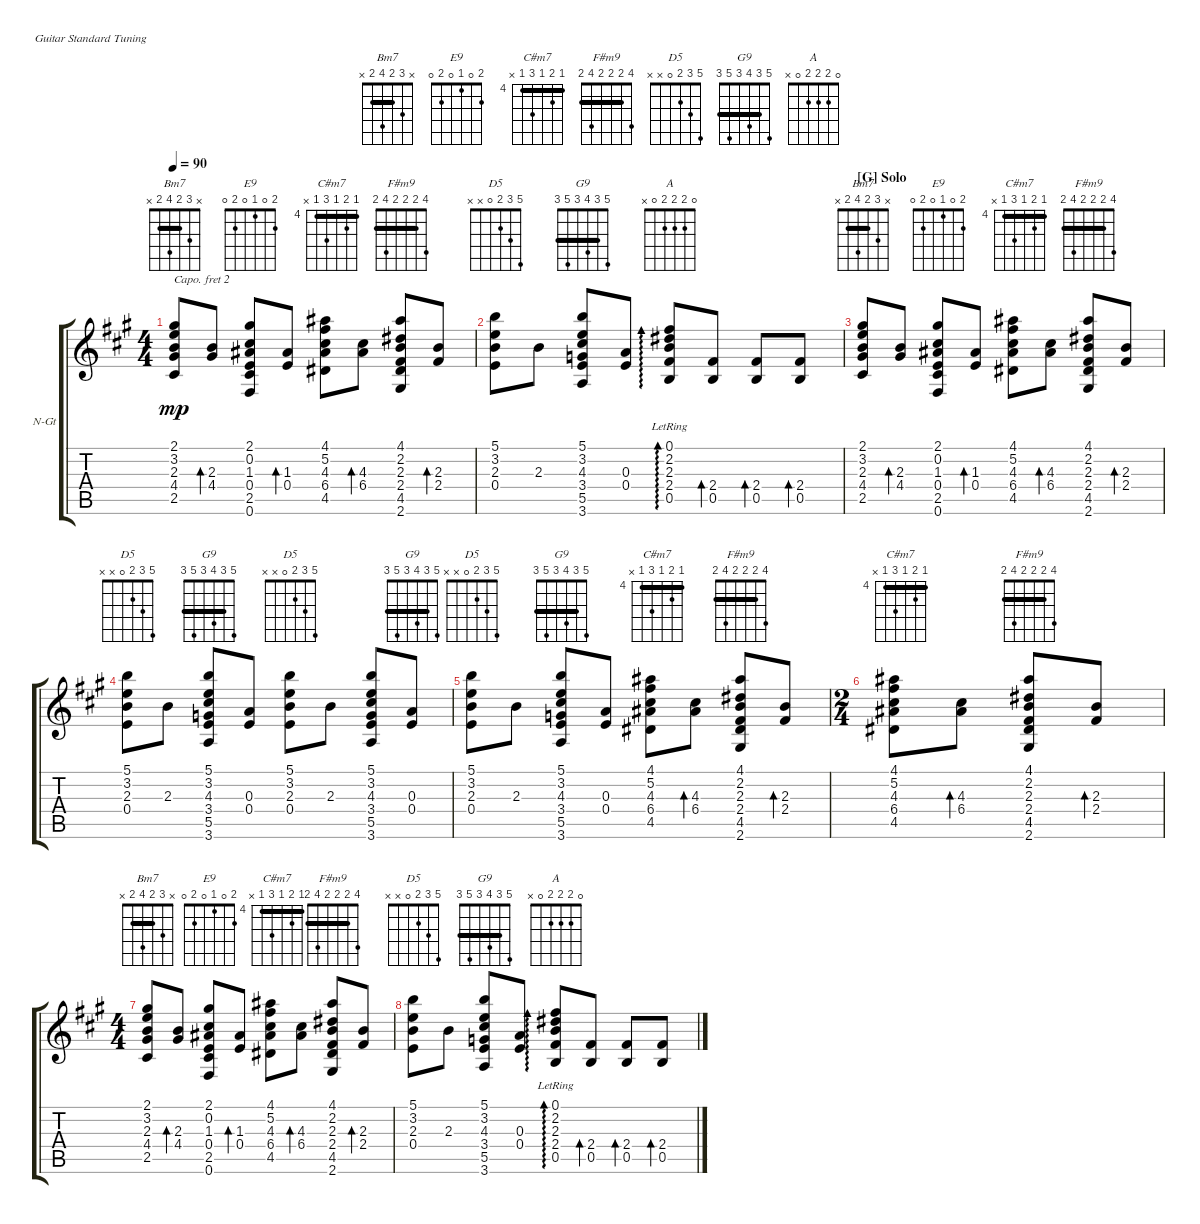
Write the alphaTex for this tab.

\defaultSystemsLayout 4
\bracketExtendMode groupsimilarinstruments
\firstSystemTrackNameOrientation horizontal
\otherSystemsTrackNameOrientation horizontal
\chordDiagramsInScore
\track ("Nylon Guitar" "N-Gt") {instrument acousticguitarnylon}
\staff {score tabs}
\capo 2
\tuning (E4 B3 G3 D3 A2 E2)
\chord ("Bm7" x 3 2 4 2 x) {barre 2}
\chord ("E9" 2 0 1 0 2 0)
\chord ("C#m7" 4 5 4 6 4 x) {firstfret 4 barre (4 4)}
\chord ("F#m9" 4 2 2 2 4 2) {barre (2 2 2)}
\chord ("D5" 5 3 2 0 x x)
\chord ("G9" 5 3 4 3 5 3) {barre (3 3)}
\chord ("A" 0 2 2 2 0 x)
\ts (4 4)
\tempo 90
\clef g2
\ks a
(2.5 4.4 2.3 3.2 2.1).8{ch "Bm7" dy mp} (4.4 2.3).8{bd 44} (2.1 0.2 1.3 0.4 2.5 0.6).8{ch "E9"} (0.4 1.3).8{bd 44} (4.5 6.4 4.3 5.2 4.1).8{ch "C#m7"} (6.4 4.3).8{bd 44} (4.1 2.2 2.3 2.4 4.5 2.6).8{ch "F#m9"} (2.3 2.4).8{bd 44} |
(0.4 2.3 3.2 5.1).8{ch "D5"} 2.3.8 (5.1 3.2 4.3 3.4 3.6 5.5).8{ch "G9"} (0.3 0.4).8 (0.5{lr} 2.4{lr} 2.3{lr} 2.2{lr} 0.1{lr}).8{ad 0 ch "A"} (0.5 2.4).8{bd 45} (2.4 0.5).8{bd 45} (0.5 2.4).8{bd 45} |
\section ("G" "Solo")
(2.5 4.4 2.3 3.2 2.1).8{ch "Bm7"} (4.4 2.3).8{bd 44} (2.1 0.2 1.3 0.4 2.5 0.6).8{ch "E9"} (0.4 1.3).8{bd 44} (4.5 6.4 4.3 5.2 4.1).8{ch "C#m7"} (6.4 4.3).8{bd 44} (4.1 2.2 2.3 2.4 4.5 2.6).8{ch "F#m9"} (2.3 2.4).8{bd 44} |
(0.4 2.3 3.2 5.1).8{ch "D5"} 2.3.8 (5.1 3.2 4.3 3.4 3.6 5.5).8{ch "G9"} (0.3 0.4).8 (0.4 2.3 3.2 5.1).8{ch "D5"} 2.3.8 (5.1 3.2 4.3 3.4 3.6 5.5).8 (0.3 0.4).8{ch "G9"} |
(0.4 2.3 3.2 5.1).8{ch "D5"} 2.3.8 (5.1 3.2 4.3 3.4 3.6 5.5).8{ch "G9"} (0.3 0.4).8 (4.5 6.4 4.3 5.2 4.1).8{ch "C#m7"} (6.4 4.3).8{bd 44} (4.1 2.2 2.3 2.4 4.5 2.6).8{ch "F#m9"} (2.3 2.4).8{bd 44} |
\ts (2 4)
(4.5 6.4 4.3 5.2 4.1).8{ch "C#m7"} (6.4 4.3).8{bd 44} (4.1 2.2 2.3 2.4 4.5 2.6).8{ch "F#m9"} (2.3 2.4).8{bd 44} |
\ts (4 4)
(2.5 4.4 2.3 3.2 2.1).8{ch "Bm7"} (4.4 2.3).8{bd 44} (2.1 0.2 1.3 0.4 2.5 0.6).8{ch "E9"} (0.4 1.3).8{bd 44} (4.5 6.4 4.3 5.2 4.1).8{ch "C#m7"} (6.4 4.3).8{bd 44} (4.1 2.2 2.3 2.4 4.5 2.6).8{ch "F#m9"} (2.3 2.4).8{bd 44} |
(0.4 2.3 3.2 5.1).8{ch "D5"} 2.3.8 (5.1 3.2 4.3 3.4 3.6 5.5).8{ch "G9"} (0.3 0.4).8 (0.5{lr} 2.4{lr} 2.3{lr} 2.2{lr} 0.1{lr}).8{ad 0 ch "A"} (0.5 2.4).8{bd 45} (2.4 0.5).8{bd 45} (0.5 2.4).8{bd 45}
